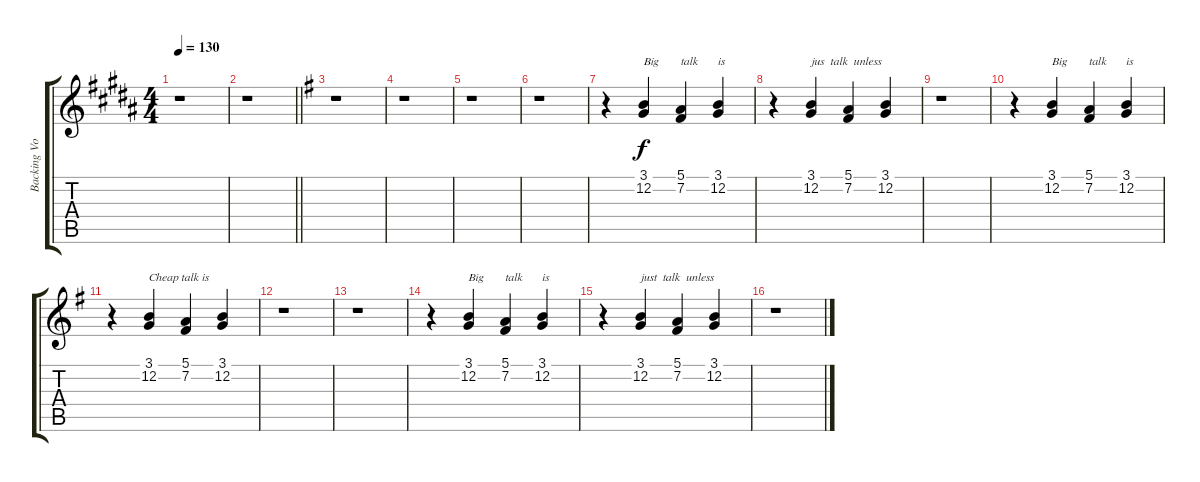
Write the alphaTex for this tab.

\track ("Backing Vocals" "Backing Vo") {instrument lead6voice}
\staff {score tabs}
\tuning (E4 B3 G3 D3 A2 E2) {hide}
\ts (4 4)
\tempo 130
\clef g2
\ks b
r.1{dy f} |
\barLineRight lightlight
r.1 |
\ks g
r.1 |
r.1 |
r.1 |
r.1 |
r.4 (3.1 12.2).4{txt "Big"} (5.1 7.2).4{txt "talk"} (3.1 12.2).4{txt "is"} |
r.4 (3.1 12.2).4{txt "jus  talk  unless"} (5.1 7.2).4 (3.1 12.2).4 |
r.1 |
r.4 (3.1 12.2).4{txt "Big"} (5.1 7.2).4{txt "talk"} (3.1 12.2).4{txt "is"} |
r.4 (3.1 12.2).4{txt "Cheap talk is"} (5.1 7.2).4 (3.1 12.2).4 |
r.1 |
r.1 |
r.4 (3.1 12.2).4{txt "Big"} (5.1 7.2).4{txt "talk"} (3.1 12.2).4{txt "is"} |
r.4 (3.1 12.2).4{txt "just  talk  unless"} (5.1 7.2).4 (3.1 12.2).4 |
r.1
